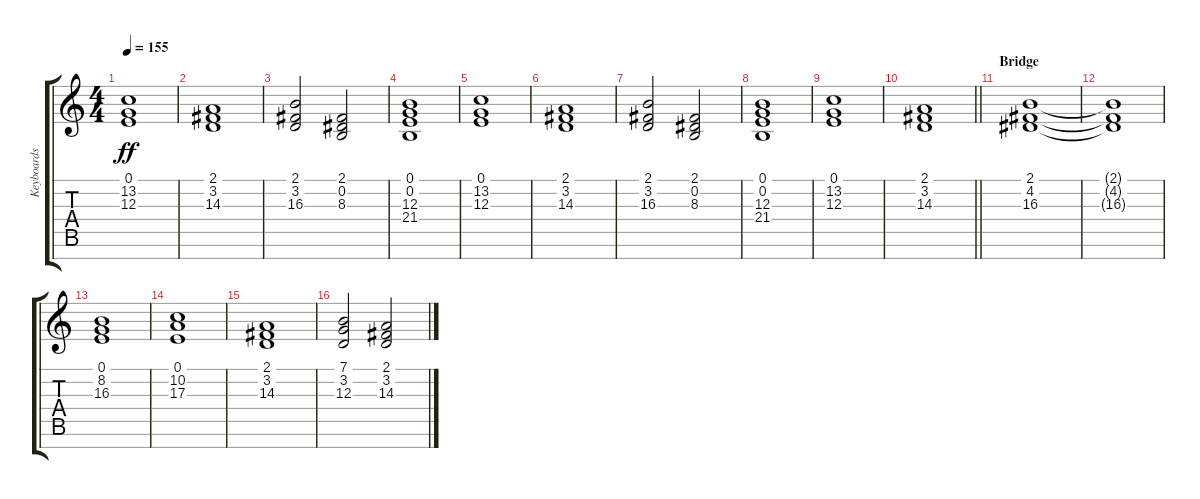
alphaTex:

\track ("Keyboards" "Keyboards") {solo instrument musicbox}
\staff {score tabs}
\tuning (E4 B3 G3 D3 A2 E2 B1) {hide}
\ts (4 4)
\tempo 155
\clef g2
\ks c
(0.1 13.2 12.3).1{dy ff} |
(2.1 3.2 14.3).1 |
(2.1 3.2 16.3).2 (2.1 0.2 8.3).2 |
(0.1 0.2 12.3 21.4).1 |
(0.1 13.2 12.3).1 |
(2.1 3.2 14.3).1 |
(2.1 3.2 16.3).2 (2.1 0.2 8.3).2 |
(0.1 0.2 12.3 21.4).1 |
(0.1 13.2 12.3).1 |
\barLineRight lightlight
(2.1 3.2 14.3).1 |
\section ("" "Bridge")
(2.1 4.2 16.3).1 |
(2.1{t} 4.2{t} 16.3{t}).1 |
(0.1 8.2 16.3).1 |
(0.1 10.2 17.3).1 |
(2.1 3.2 14.3).1 |
(7.1 3.2 12.3).2 (2.1 3.2 14.3).2
